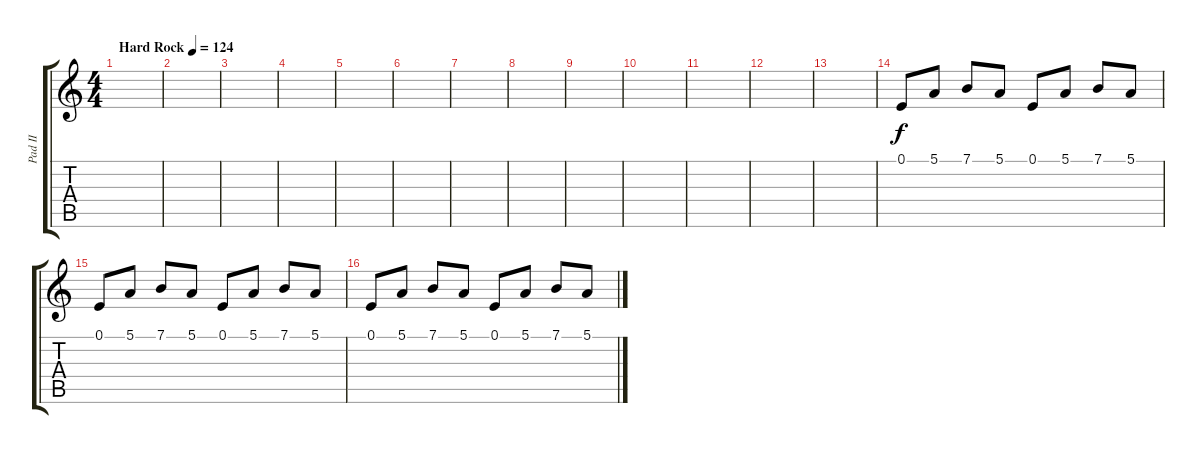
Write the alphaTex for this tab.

\track ("Pad II" "Pad II") {instrument tubularbells}
\staff {score tabs}
\tuning (E4 B3 G3 D3 A2 E2) {hide}
\ts (4 4)
\tempo (124 "Hard Rock")
\clef g2
\ks c
|
|
|
|
|
|
|
|
|
|
|
|
|
0.1.8 5.1.8 7.1.8 5.1.8 0.1.8 5.1.8 7.1.8 5.1.8 |
0.1.8 5.1.8 7.1.8 5.1.8 0.1.8 5.1.8 7.1.8 5.1.8 |
0.1.8 5.1.8 7.1.8 5.1.8 0.1.8 5.1.8 7.1.8 5.1.8
